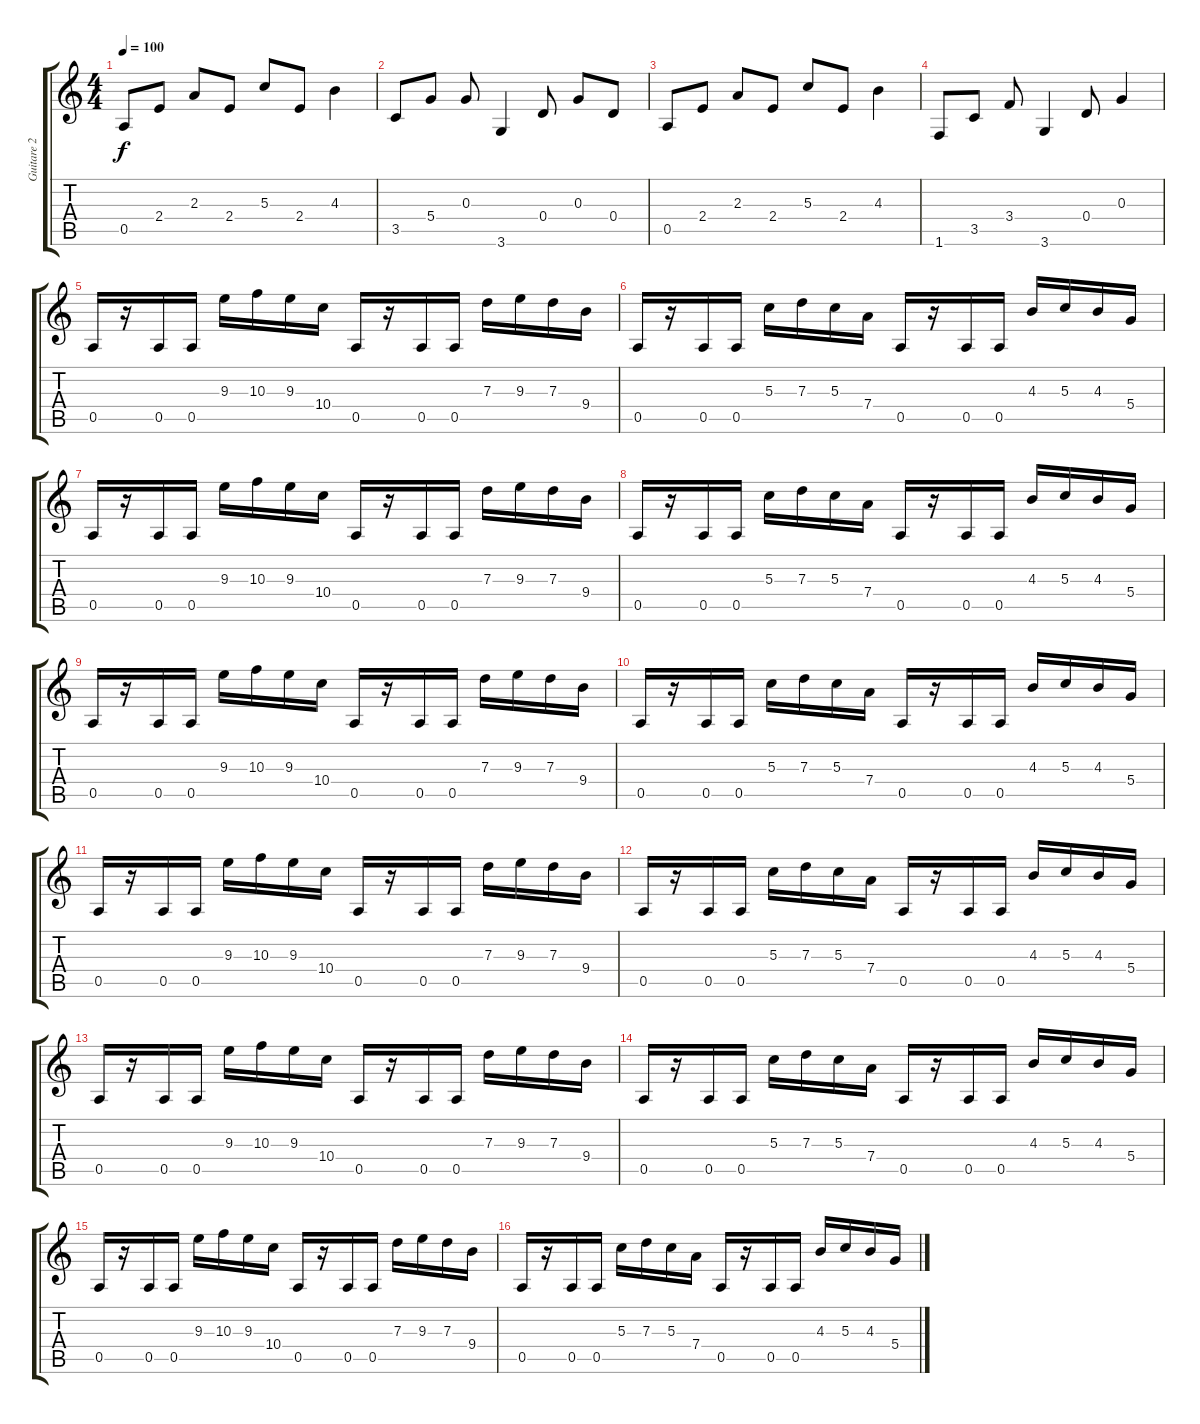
\track ("Guitare 2" "Guitare 2") {instrument distortionguitar}
\staff {score tabs}
\tuning (E4 B3 G3 D3 A2 E2) {hide}
\ts (4 4)
\tempo 100
\clef g2
\ks c
0.5.8{dy f} 2.4.8 2.3.8 2.4.8 5.3.8 2.4.8 4.3.4 |
3.5.8 5.4.8 0.3.8 3.6.4 0.4.8 0.3.8 0.4.8 |
0.5.8 2.4.8 2.3.8 2.4.8 5.3.8 2.4.8 4.3.4 |
1.6.8 3.5.8 3.4.8 3.6.4 0.4.8 0.3.4 |
0.5.16 r.16 0.5.16 0.5.16 9.3.16 10.3.16 9.3.16 10.4.16 0.5.16 r.16 0.5.16 0.5.16 7.3.16 9.3.16 7.3.16 9.4.16 |
0.5.16 r.16 0.5.16 0.5.16 5.3.16 7.3.16 5.3.16 7.4.16 0.5.16 r.16 0.5.16 0.5.16 4.3.16 5.3.16 4.3.16 5.4.16 |
0.5.16 r.16 0.5.16 0.5.16 9.3.16 10.3.16 9.3.16 10.4.16 0.5.16 r.16 0.5.16 0.5.16 7.3.16 9.3.16 7.3.16 9.4.16 |
0.5.16 r.16 0.5.16 0.5.16 5.3.16 7.3.16 5.3.16 7.4.16 0.5.16 r.16 0.5.16 0.5.16 4.3.16 5.3.16 4.3.16 5.4.16 |
0.5.16 r.16 0.5.16 0.5.16 9.3.16 10.3.16 9.3.16 10.4.16 0.5.16 r.16 0.5.16 0.5.16 7.3.16 9.3.16 7.3.16 9.4.16 |
0.5.16 r.16 0.5.16 0.5.16 5.3.16 7.3.16 5.3.16 7.4.16 0.5.16 r.16 0.5.16 0.5.16 4.3.16 5.3.16 4.3.16 5.4.16 |
0.5.16 r.16 0.5.16 0.5.16 9.3.16 10.3.16 9.3.16 10.4.16 0.5.16 r.16 0.5.16 0.5.16 7.3.16 9.3.16 7.3.16 9.4.16 |
0.5.16 r.16 0.5.16 0.5.16 5.3.16 7.3.16 5.3.16 7.4.16 0.5.16 r.16 0.5.16 0.5.16 4.3.16 5.3.16 4.3.16 5.4.16 |
0.5.16 r.16 0.5.16 0.5.16 9.3.16 10.3.16 9.3.16 10.4.16 0.5.16 r.16 0.5.16 0.5.16 7.3.16 9.3.16 7.3.16 9.4.16 |
0.5.16 r.16 0.5.16 0.5.16 5.3.16 7.3.16 5.3.16 7.4.16 0.5.16 r.16 0.5.16 0.5.16 4.3.16 5.3.16 4.3.16 5.4.16 |
0.5.16 r.16 0.5.16 0.5.16 9.3.16 10.3.16 9.3.16 10.4.16 0.5.16 r.16 0.5.16 0.5.16 7.3.16 9.3.16 7.3.16 9.4.16 |
0.5.16 r.16 0.5.16 0.5.16 5.3.16 7.3.16 5.3.16 7.4.16 0.5.16 r.16 0.5.16 0.5.16 4.3.16 5.3.16 4.3.16 5.4.16
